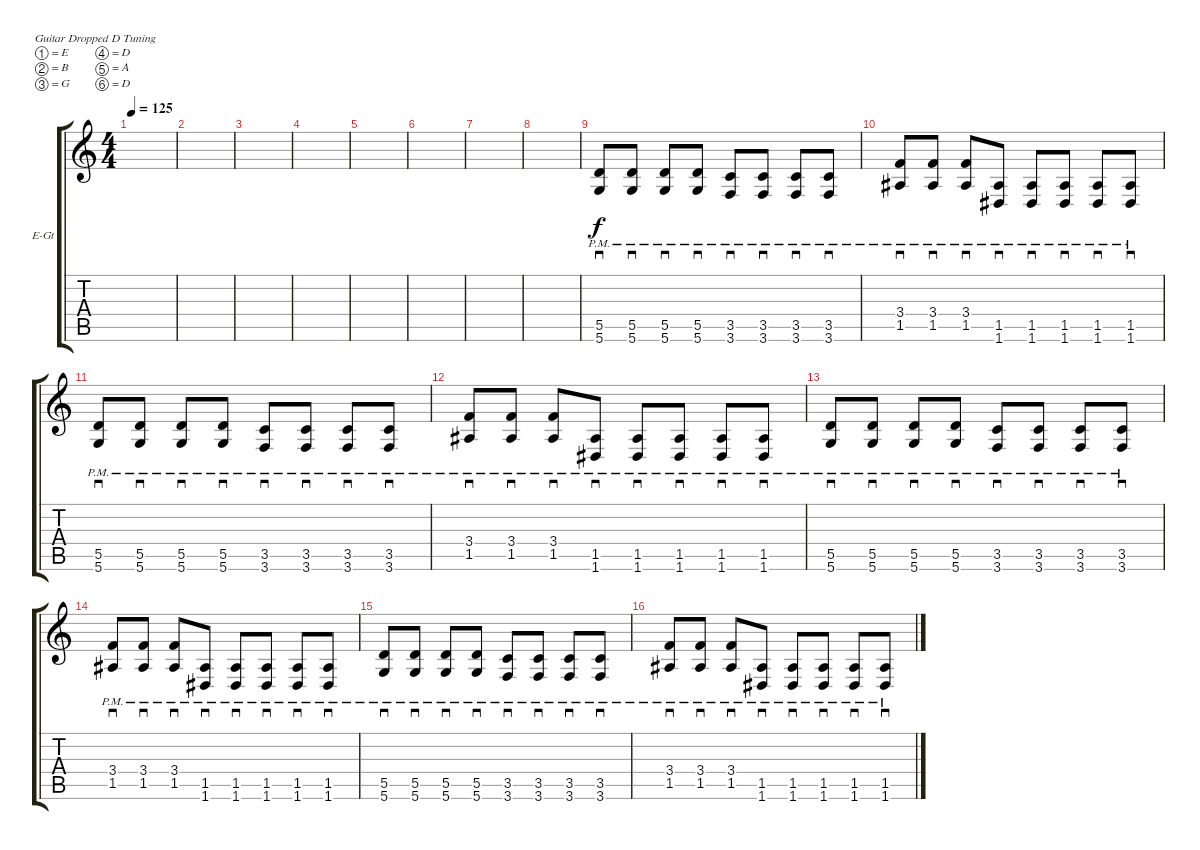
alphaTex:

\bracketExtendMode groupsimilarinstruments
\firstSystemTrackNameOrientation horizontal
\otherSystemsTrackNameOrientation horizontal
\track ("Rhythm Guitar" "E-Gt") {instrument distortionguitar}
\staff {score tabs}
\tuning (E4 B3 G3 D3 A2 D2)
\ts (4 4)
\tempo 125
\clef g2
\ks c
|
|
|
|
|
|
|
|
(5.6{pm} 5.5{pm}).8{sd} (5.6{pm} 5.5{pm}).8{sd} (5.6{pm} 5.5{pm}).8{sd} (5.6{pm} 5.5{pm}).8{sd} (3.5{pm} 3.6{pm}).8{sd} (3.5{pm} 3.6{pm}).8{sd} (3.5{pm} 3.6{pm}).8{sd} (3.5{pm} 3.6{pm}).8{sd} |
(1.5{pm} 3.4{pm}).8{sd} (1.5{pm} 3.4{pm}).8{sd} (1.5{pm} 3.4{pm}).8{sd} (1.6{pm} 1.5{pm}).8{sd} (1.6{pm} 1.5{pm}).8{sd} (1.6{pm} 1.5{pm}).8{sd} (1.6{pm} 1.5{pm}).8{sd} (1.5{pm} 1.6{pm}).8{sd} |
(5.6{pm} 5.5{pm}).8{sd} (5.6{pm} 5.5{pm}).8{sd} (5.6{pm} 5.5{pm}).8{sd} (5.6{pm} 5.5{pm}).8{sd} (3.5{pm} 3.6{pm}).8{sd} (3.5{pm} 3.6{pm}).8{sd} (3.5{pm} 3.6{pm}).8{sd} (3.5{pm} 3.6{pm}).8{sd} |
(1.5{pm} 3.4{pm}).8{sd} (1.5{pm} 3.4{pm}).8{sd} (1.5{pm} 3.4{pm}).8{sd} (1.6{pm} 1.5{pm}).8{sd} (1.6{pm} 1.5{pm}).8{sd} (1.6{pm} 1.5{pm}).8{sd} (1.6{pm} 1.5{pm}).8{sd} (1.5{pm} 1.6{pm}).8{sd} |
(5.6{pm} 5.5{pm}).8{sd} (5.6{pm} 5.5{pm}).8{sd} (5.6{pm} 5.5{pm}).8{sd} (5.6{pm} 5.5{pm}).8{sd} (3.5{pm} 3.6{pm}).8{sd} (3.5{pm} 3.6{pm}).8{sd} (3.5{pm} 3.6{pm}).8{sd} (3.5{pm} 3.6{pm}).8{sd} |
(1.5{pm} 3.4{pm}).8{sd} (1.5{pm} 3.4{pm}).8{sd} (1.5{pm} 3.4{pm}).8{sd} (1.6{pm} 1.5{pm}).8{sd} (1.6{pm} 1.5{pm}).8{sd} (1.6{pm} 1.5{pm}).8{sd} (1.6{pm} 1.5{pm}).8{sd} (1.5{pm} 1.6{pm}).8{sd} |
(5.6{pm} 5.5{pm}).8{sd} (5.6{pm} 5.5{pm}).8{sd} (5.6{pm} 5.5{pm}).8{sd} (5.6{pm} 5.5{pm}).8{sd} (3.5{pm} 3.6{pm}).8{sd} (3.5{pm} 3.6{pm}).8{sd} (3.5{pm} 3.6{pm}).8{sd} (3.5{pm} 3.6{pm}).8{sd} |
(1.5{pm} 3.4{pm}).8{sd} (1.5{pm} 3.4{pm}).8{sd} (1.5{pm} 3.4{pm}).8{sd} (1.6{pm} 1.5{pm}).8{sd} (1.6{pm} 1.5{pm}).8{sd} (1.6{pm} 1.5{pm}).8{sd} (1.6{pm} 1.5{pm}).8{sd} (1.5{pm} 1.6{pm}).8{sd}
